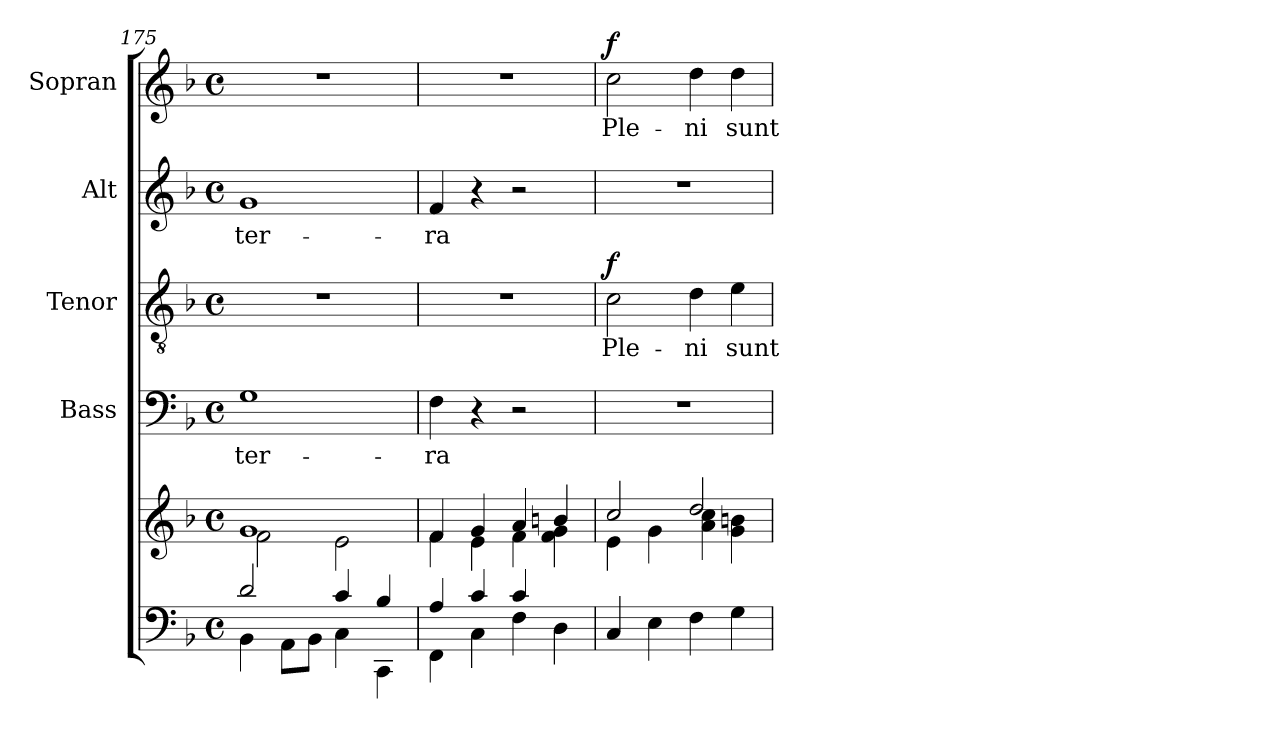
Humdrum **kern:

**kern	**kern	**kern	**text	**kern	**text	**dynam	**kern	**text	**kern	**text	**dynam
*part5	*part5	*part4	*part4	*part3	*part3	*part3	*part2	*part2	*part1	*part1	*part1
*staff6	*staff5	*staff4	*staff4	*staff3	*staff3	*staff3	*staff2	*staff2	*staff1	*staff1	*staff1
*	*	*I"Bass	*	*I"Tenor	*	*	*I"Alt	*	*I"Sopran	*	*
*	*	*I'B.	*	*I'T.	*	*	*I'A.	*	*I'S.	*	*
*clefF4	*clefG2	*clefF4	*	*clefGv2	*	*	*clefG2	*	*clefG2	*	*
*k[b-]	*k[b-]	*k[b-]	*	*k[b-]	*	*	*k[b-]	*	*k[b-]	*	*
*F:	*F:	*F:	*	*F:	*	*	*F:	*	*F:	*	*
*M4/4	*M4/4	*M4/4	*	*M4/4	*	*	*M4/4	*	*M4/4	*	*
*met(c)	*met(c)	*met(c)	*	*met(c)	*	*	*met(c)	*	*met(c)	*	*
=175	=175	=175	=175	=175	=175	=175	=175	=175	=175	=175	=175
*^	*^	*	*	*	*	*	*	*	*	*	*
!	!	!	!	!	!LO:LY:b	!	!	!	!	!LO:LY:b	!	!	!
2d/	4BB-\	1g	2f\	1G	ter-	1r	.	.	1g	ter-	1r	.	.
.	8AA\L	.	.	.	.	.	.	.	.	.	.	.	.
.	8BB-\J	.	.	.	.	.	.	.	.	.	.	.	.
4c/	4C\	.	2e\	.	.	.	.	.	.	.	.	.	.
4B-/	4CC\	.	.	.	.	.	.	.	.	.	.	.	.
=176	=176	=176	=176	=176	=176	=176	=176	=176	=176	=176	=176	=176	=176
!	!	!	!	!	!LO:LY:b	!	!	!	!	!LO:LY:b	!	!	!
4A/	4FF\	4f/	4f\	4F\	-ra	1r	.	.	4f/	-ra	1r	.	.
4c/	4C\	4g/	4e\	4r	.	.	.	.	4r	.	.	.	.
4c/	4F\	4a/	4f\	2r	.	.	.	.	2r	.	.	.	.
4ryy	4D\	4bn/	4f\ 4g\	.	.	.	.	.	.	.	.	.	.
!!LO:PB:g=z
=177	=177	=177	=177	=177	=177	=177	=177	=177	=177	=177	=177	=177	=177
!	!	!	!	!	!	!	!LO:LY:b	!LO:DY:a	!	!	!	!LO:LY:b	!LO:DY:a
*v	*v	*	*	*	*	*	*	*	*	*	*	*	*
4C/	2cc/	4e\	1r	.	2c\	Ple-	f	1r	.	2cc\	Ple-	f
4E\	.	4g\	.	.	.	.	.	.	.	.	.	.
!	!	!	!	!	!	!LO:LY:b	!	!	!	!	!LO:LY:b	!
4F\	2dd/	4a\ 4cc\	.	.	4d\	-ni	.	.	.	4dd\	-ni	.
!	!	!	!	!	!	!LO:LY:b	!	!	!	!	!LO:LY:b	!
4G\	.	4g\ 4bn\	.	.	4e\	sunt	.	.	.	4dd\	sunt	.
*	*v	*v	*	*	*	*	*	*	*	*	*	*
=	=	=	=	=	=	=	=	=	=	=	=
*-	*-	*-	*-	*-	*-	*-	*-	*-	*-	*-	*-
